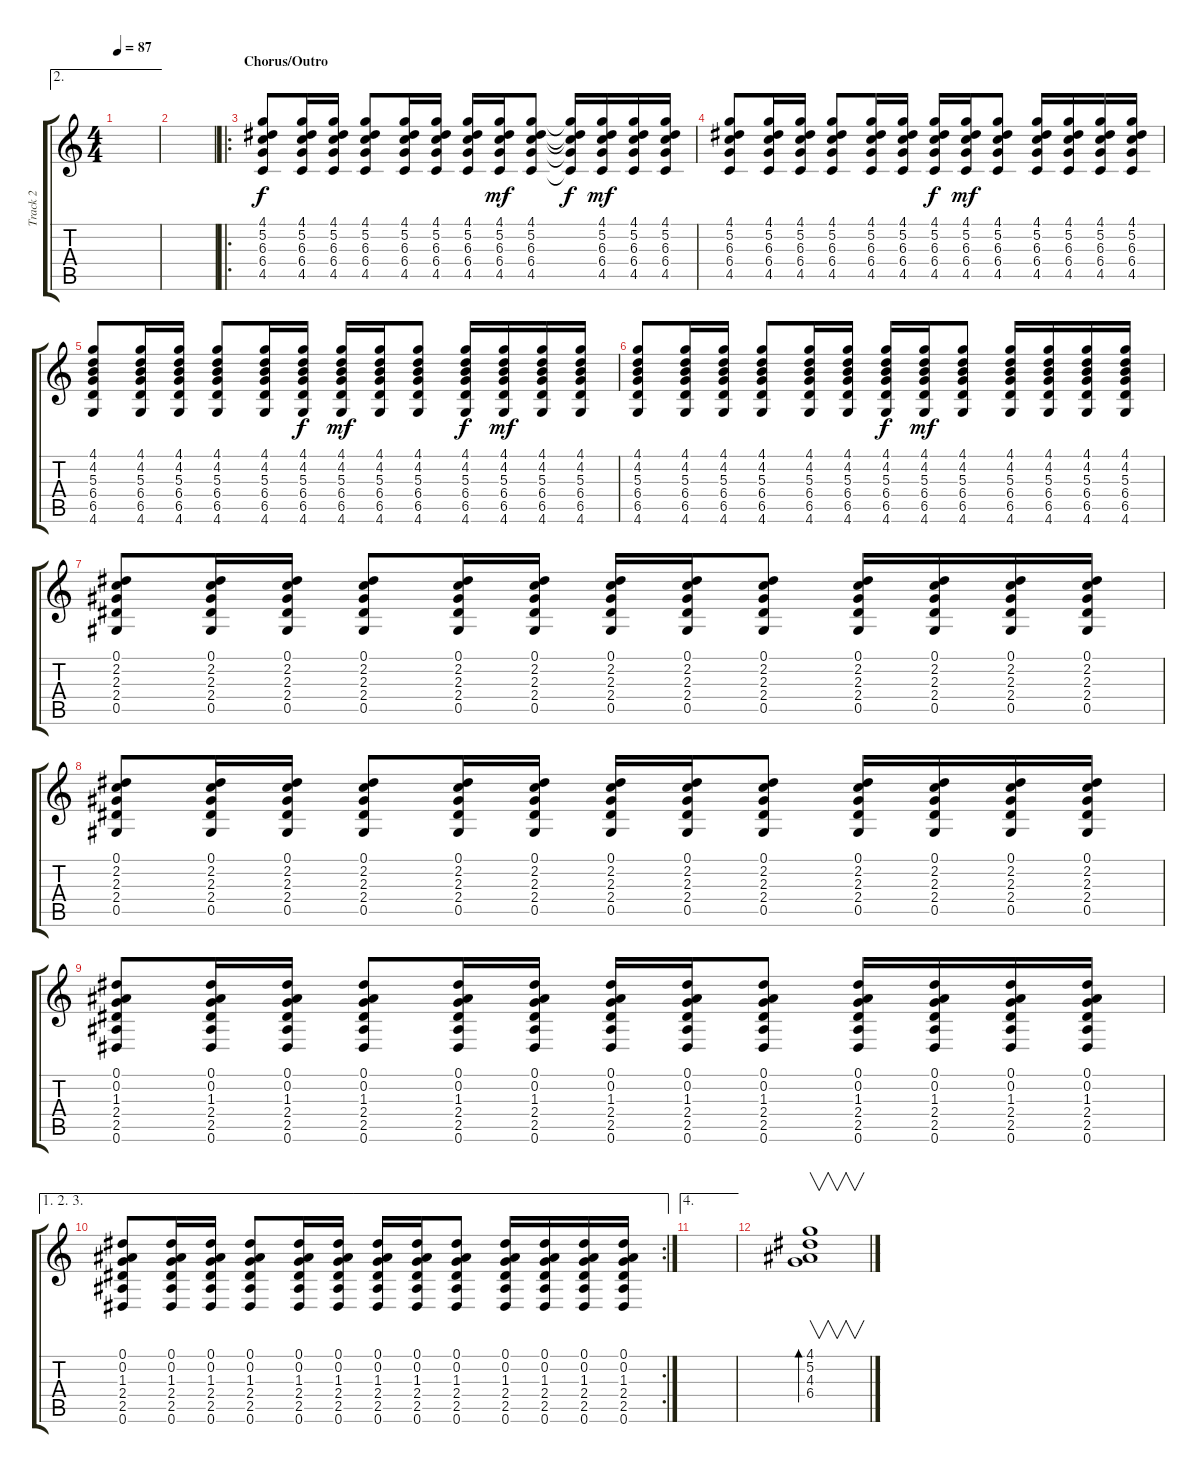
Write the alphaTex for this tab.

\track ("Track 2" "Track 2") {instrument electricguitarclean}
\staff {score tabs}
\tuning (Eb4 Bb3 Gb3 Db3 Ab2 Eb2) {hide}
\ae 2
\ts (4 4)
\tempo 87
\clef g2
\ks c
|
|
\ro
\section ("" "Chorus/Outro")
(4.1 5.2 6.3 6.4 4.5).8{volume 11 instrument electricguitarjazz} (4.1 5.2 6.3 6.4 4.5).16 (4.1 5.2 6.3 6.4 4.5).16 (4.1 5.2 6.3 6.4 4.5).8 (4.1 5.2 6.3 6.4 4.5).16 (4.1 5.2 6.3 6.4 4.5).16 (4.1 5.2 6.3 6.4 4.5).16{dy f} (4.1 5.2 6.3 6.4 4.5).16{dy mf} (4.1 5.2 6.3 6.4 4.5).8 (4.1{t} 5.2{t} 6.3{t} 6.4{t} 4.5{t}).16{dy f} (4.1 5.2 6.3 6.4 4.5).16{dy mf} (4.1 5.2 6.3 6.4 4.5).16 (4.1 5.2 6.3 6.4 4.5).16 |
(4.1 5.2 6.3 6.4 4.5).8 (4.1 5.2 6.3 6.4 4.5).16 (4.1 5.2 6.3 6.4 4.5).16 (4.1 5.2 6.3 6.4 4.5).8 (4.1 5.2 6.3 6.4 4.5).16 (4.1 5.2 6.3 6.4 4.5).16 (4.1 5.2 6.3 6.4 4.5).16{dy f} (4.1 5.2 6.3 6.4 4.5).16{dy mf} (4.1 5.2 6.3 6.4 4.5).8 (4.1 5.2 6.3 6.4 4.5).16 (4.1 5.2 6.3 6.4 4.5).16 (4.1 5.2 6.3 6.4 4.5).16 (4.1 5.2 6.3 6.4 4.5).16 |
(4.1 4.2 5.3 6.4 6.5 4.6).8 (4.1 4.2 5.3 6.4 6.5 4.6).16 (4.1 4.2 5.3 6.4 6.5 4.6).16 (4.1 4.2 5.3 6.4 6.5 4.6).8 (4.1 4.2 5.3 6.4 6.5 4.6).16 (4.1 4.2 5.3 6.4 6.5 4.6).16{dy f} (4.1 4.2 5.3 6.4 6.5 4.6).16{dy mf} (4.1 4.2 5.3 6.4 6.5 4.6).16 (4.1 4.2 5.3 6.4 6.5 4.6).8 (4.1 4.2 5.3 6.4 6.5 4.6).16{dy f} (4.1 4.2 5.3 6.4 6.5 4.6).16{dy mf} (4.1 4.2 5.3 6.4 6.5 4.6).16 (4.1 4.2 5.3 6.4 6.5 4.6).16 |
(4.1 4.2 5.3 6.4 6.5 4.6).8 (4.1 4.2 5.3 6.4 6.5 4.6).16 (4.1 4.2 5.3 6.4 6.5 4.6).16 (4.1 4.2 5.3 6.4 6.5 4.6).8 (4.1 4.2 5.3 6.4 6.5 4.6).16 (4.1 4.2 5.3 6.4 6.5 4.6).16 (4.1 4.2 5.3 6.4 6.5 4.6).16{dy f} (4.1 4.2 5.3 6.4 6.5 4.6).16{dy mf} (4.1 4.2 5.3 6.4 6.5 4.6).8 (4.1 4.2 5.3 6.4 6.5 4.6).16 (4.1 4.2 5.3 6.4 6.5 4.6).16 (4.1 4.2 5.3 6.4 6.5 4.6).16 (4.1 4.2 5.3 6.4 6.5 4.6).16 |
(0.1 2.2 2.3 2.4 0.5).8 (0.1 2.2 2.3 2.4 0.5).16 (0.1 2.2 2.3 2.4 0.5).16 (0.1 2.2 2.3 2.4 0.5).8 (0.1 2.2 2.3 2.4 0.5).16 (0.1 2.2 2.3 2.4 0.5).16 (0.1 2.2 2.3 2.4 0.5).16 (0.1 2.2 2.3 2.4 0.5).16 (0.1 2.2 2.3 2.4 0.5).8 (0.1 2.2 2.3 2.4 0.5).16 (0.1 2.2 2.3 2.4 0.5).16 (0.1 2.2 2.3 2.4 0.5).16 (0.1 2.2 2.3 2.4 0.5).16 |
(0.1 2.2 2.3 2.4 0.5).8 (0.1 2.2 2.3 2.4 0.5).16 (0.1 2.2 2.3 2.4 0.5).16 (0.1 2.2 2.3 2.4 0.5).8 (0.1 2.2 2.3 2.4 0.5).16 (0.1 2.2 2.3 2.4 0.5).16 (0.1 2.2 2.3 2.4 0.5).16 (0.1 2.2 2.3 2.4 0.5).16 (0.1 2.2 2.3 2.4 0.5).8 (0.1 2.2 2.3 2.4 0.5).16 (0.1 2.2 2.3 2.4 0.5).16 (0.1 2.2 2.3 2.4 0.5).16 (0.1 2.2 2.3 2.4 0.5).16 |
(0.1 0.2 1.3 2.4 2.5 0.6).8 (0.1 0.2 1.3 2.4 2.5 0.6).16 (0.1 0.2 1.3 2.4 2.5 0.6).16 (0.1 0.2 1.3 2.4 2.5 0.6).8 (0.1 0.2 1.3 2.4 2.5 0.6).16 (0.1 0.2 1.3 2.4 2.5 0.6).16 (0.1 0.2 1.3 2.4 2.5 0.6).16 (0.1 0.2 1.3 2.4 2.5 0.6).16 (0.1 0.2 1.3 2.4 2.5 0.6).8 (0.1 0.2 1.3 2.4 2.5 0.6).16 (0.1 0.2 1.3 2.4 2.5 0.6).16 (0.1 0.2 1.3 2.4 2.5 0.6).16 (0.1 0.2 1.3 2.4 2.5 0.6).16 |
\ae (1 2 3)
\rc 2
(0.1 0.2 1.3 2.4 2.5 0.6).8 (0.1 0.2 1.3 2.4 2.5 0.6).16 (0.1 0.2 1.3 2.4 2.5 0.6).16 (0.1 0.2 1.3 2.4 2.5 0.6).8 (0.1 0.2 1.3 2.4 2.5 0.6).16 (0.1 0.2 1.3 2.4 2.5 0.6).16 (0.1 0.2 1.3 2.4 2.5 0.6).16 (0.1 0.2 1.3 2.4 2.5 0.6).16 (0.1 0.2 1.3 2.4 2.5 0.6).8 (0.1 0.2 1.3 2.4 2.5 0.6).16 (0.1 0.2 1.3 2.4 2.5 0.6).16 (0.1 0.2 1.3 2.4 2.5 0.6).16 (0.1 0.2 1.3 2.4 2.5 0.6).16 |
\ae 4
|
(4.1 5.2 4.3 6.4).1{v bd 120 volume 0}
